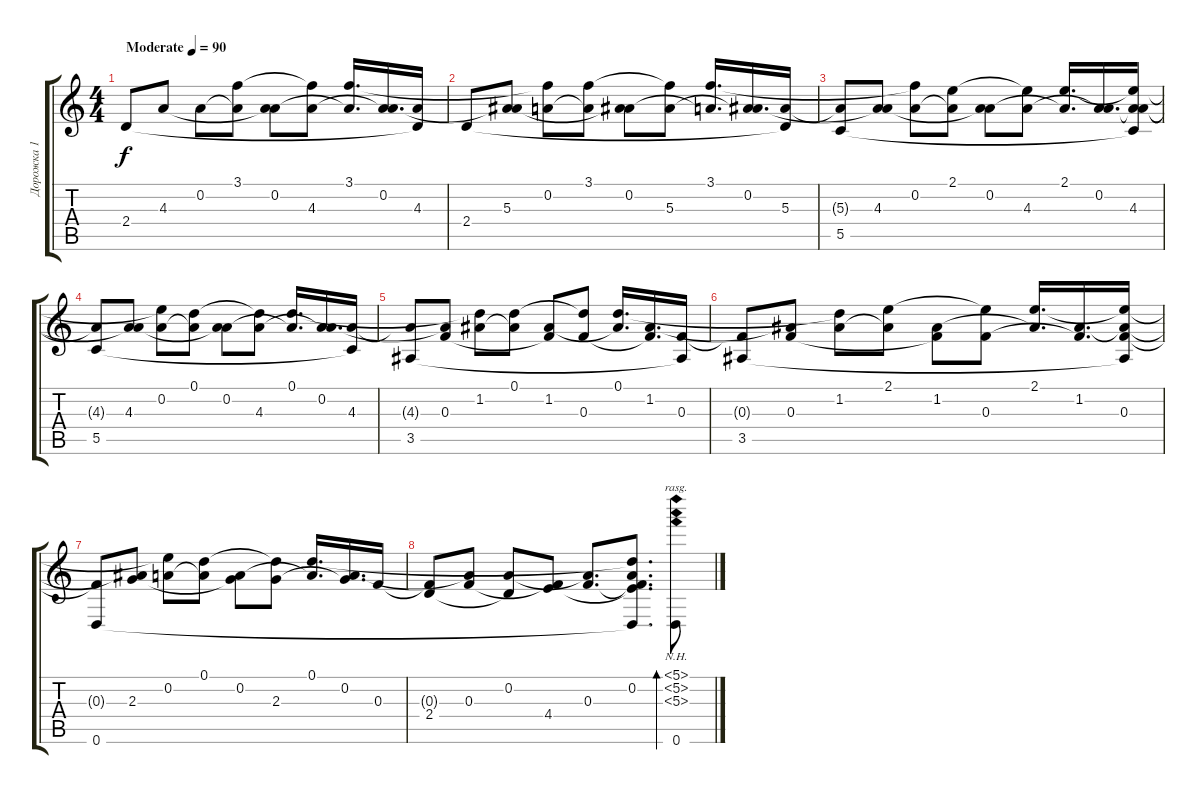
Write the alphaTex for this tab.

\track ("Дорожка 1" "Дорожка 1") {instrument acousticguitarsteel}
\staff {score tabs}
\tuning (D4 A3 F3 C3 G2 D2) {hide}
\ts (4 4)
\tempo (90 "Moderate")
\clef g2
\ks c
2.4.8{dy f instrument acousticguitarsteel} 4.3.8 0.2.8 (3.1 0.2{t}).8 (0.2 4.3{t}).8 (3.1{t} 4.3).8 (3.1 0.2{t}).16{d} (0.2 4.3{t}).16{d} (4.3 2.4{t}).16 |
2.4.8 (0.2{t} 5.3).8 (3.1{t} 0.2).8 (3.1 0.2{t}).8 (0.2 5.3{t}).8 (3.1{t} 5.3).8 (3.1 0.2{t}).16{d} (0.2 5.3{t}).16{d} (5.3 2.4{t}).16 |
(5.3{t} 5.5).8 (0.2{t} 4.3).8 (3.1{t} 0.2).8 (2.1 0.2{t}).8 (0.2 4.3{t}).8 (2.1{t} 4.3).8 (2.1 0.2{t}).16{d} (0.2 4.3{t}).16{d} (2.1{t} 0.2{t} 4.3 5.5{t}).16 |
(4.3{t} 5.5).8 (0.2{t} 4.3).8 (2.1{t} 0.2).8 (0.1 0.2{t}).8 (0.2 4.3{t}).8 (0.1{t} 4.3).8 (0.1 0.2{t}).16{d} (0.2 4.3{t}).16{d} (4.3 5.5{t}).16 |
(4.3{t} 3.5).8 (0.2{t} 0.3).8 (0.1{t} 1.2).8 (0.1 1.2{t}).8 (1.2 0.3{t}).8 (0.1{t} 0.3).8 (0.1 1.2{t}).16{d} (1.2 0.3{t}).16{d} (0.3 3.5{t}).16 |
(0.3{t} 3.5).8 (1.2{t} 0.3).8 (0.1{t} 1.2).8 (2.1 1.2{t}).8 (1.2 0.3{t}).8 (2.1{t} 0.3).8 (2.1 1.2{t}).16{d} (1.2 0.3{t}).16{d} (2.1{t} 1.2{t} 0.3 3.5{t}).16 |
(0.3{t} 0.6).8 (1.2{t} 2.3).8 (2.1{t} 0.2).8 (0.1 0.2{t}).8 (0.2 2.3{t}).8 (0.1{t} 2.3).8 (0.1 0.2{t}).16{d} (0.2 2.3{t}).16{d} 0.3.16 |
(0.3{t} 2.4).8 (0.2{t} 0.3).8 (0.2 2.4{t}).8 (0.3{t} 4.4).8 (0.2{t} 0.3).8{d} (0.1{t} 0.2 0.3{t} 4.4{t} 0.6{t}).8{d} (5.1{nh} 5.2{nh} 5.3{nh} 0.6).8{bd 480 rasg ii}
